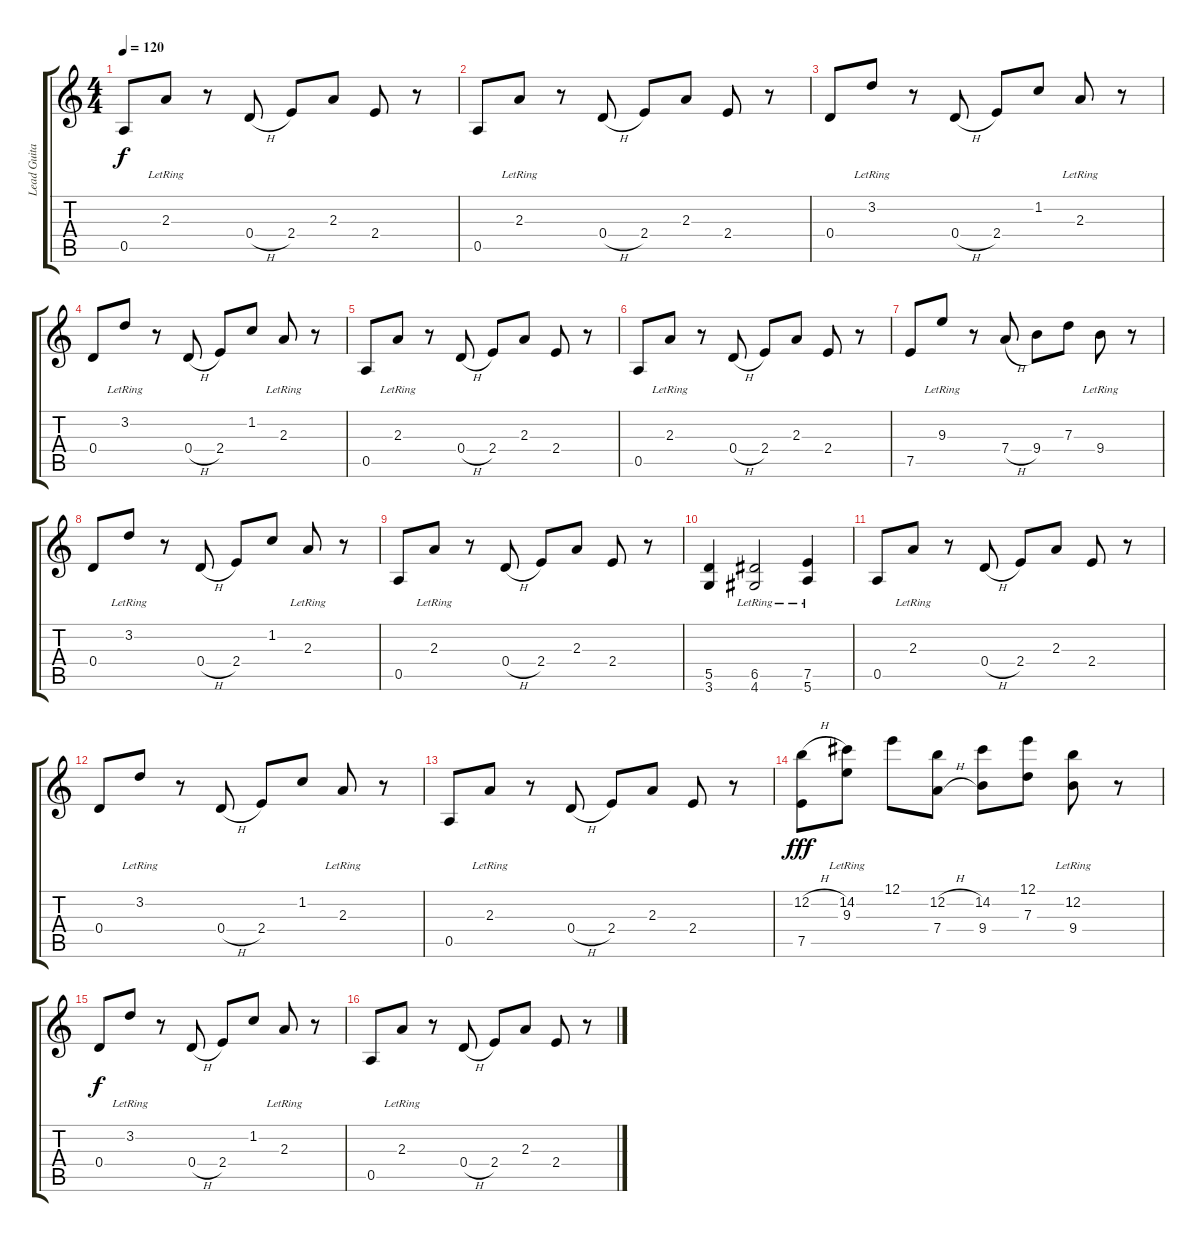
\track ("Lead Guitar" "Lead Guita") {instrument distortionguitar}
\staff {score tabs}
\tuning (E4 B3 G3 D3 A2 E2) {hide}
\ts (4 4)
\tempo 120
\clef g2
\ks c
0.5.8{dy f} 2.3{lr}.8 r.8 0.4{h}.8 2.4.8 2.3.8 2.4.8 r.8 |
0.5.8 2.3{lr}.8 r.8 0.4{h}.8 2.4.8 2.3.8 2.4.8 r.8 |
0.4.8 3.2{lr}.8 r.8 0.4{h}.8 2.4.8 1.2.8 2.3{lr}.8 r.8 |
0.4.8 3.2{lr}.8 r.8 0.4{h}.8 2.4.8 1.2.8 2.3{lr}.8 r.8 |
0.5.8 2.3{lr}.8 r.8 0.4{h}.8 2.4.8 2.3.8 2.4.8 r.8 |
0.5.8 2.3{lr}.8 r.8 0.4{h}.8 2.4.8 2.3.8 2.4.8 r.8 |
7.5.8 9.3{lr}.8 r.8 7.4{h}.8 9.4.8 7.3.8 9.4{lr}.8 r.8 |
0.4.8 3.2{lr}.8 r.8 0.4{h}.8 2.4.8 1.2.8 2.3{lr}.8 r.8 |
0.5.8 2.3{lr}.8 r.8 0.4{h}.8 2.4.8 2.3.8 2.4.8 r.8 |
(5.5 3.6).4 (6.5 4.6{lr}).2 (7.5 5.6{lr}).4 |
0.5.8 2.3{lr}.8 r.8 0.4{h}.8 2.4.8 2.3.8 2.4.8 r.8 |
0.4.8 3.2{lr}.8 r.8 0.4{h}.8 2.4.8 1.2.8 2.3{lr}.8 r.8 |
0.5.8 2.3{lr}.8 r.8 0.4{h}.8 2.4.8 2.3.8 2.4.8 r.8 |
(12.2{h} 7.5).8{dy fff} (14.2 9.3{lr}).8 12.1.8 (12.2{h} 7.4{h}).8 (14.2 9.4).8 (12.1 7.3).8 (12.2{lr} 9.4{lr}).8 r.8 |
0.4.8{dy f} 3.2{lr}.8 r.8 0.4{h}.8 2.4.8 1.2.8 2.3{lr}.8 r.8 |
0.5.8 2.3{lr}.8 r.8 0.4{h}.8 2.4.8 2.3.8 2.4.8 r.8
